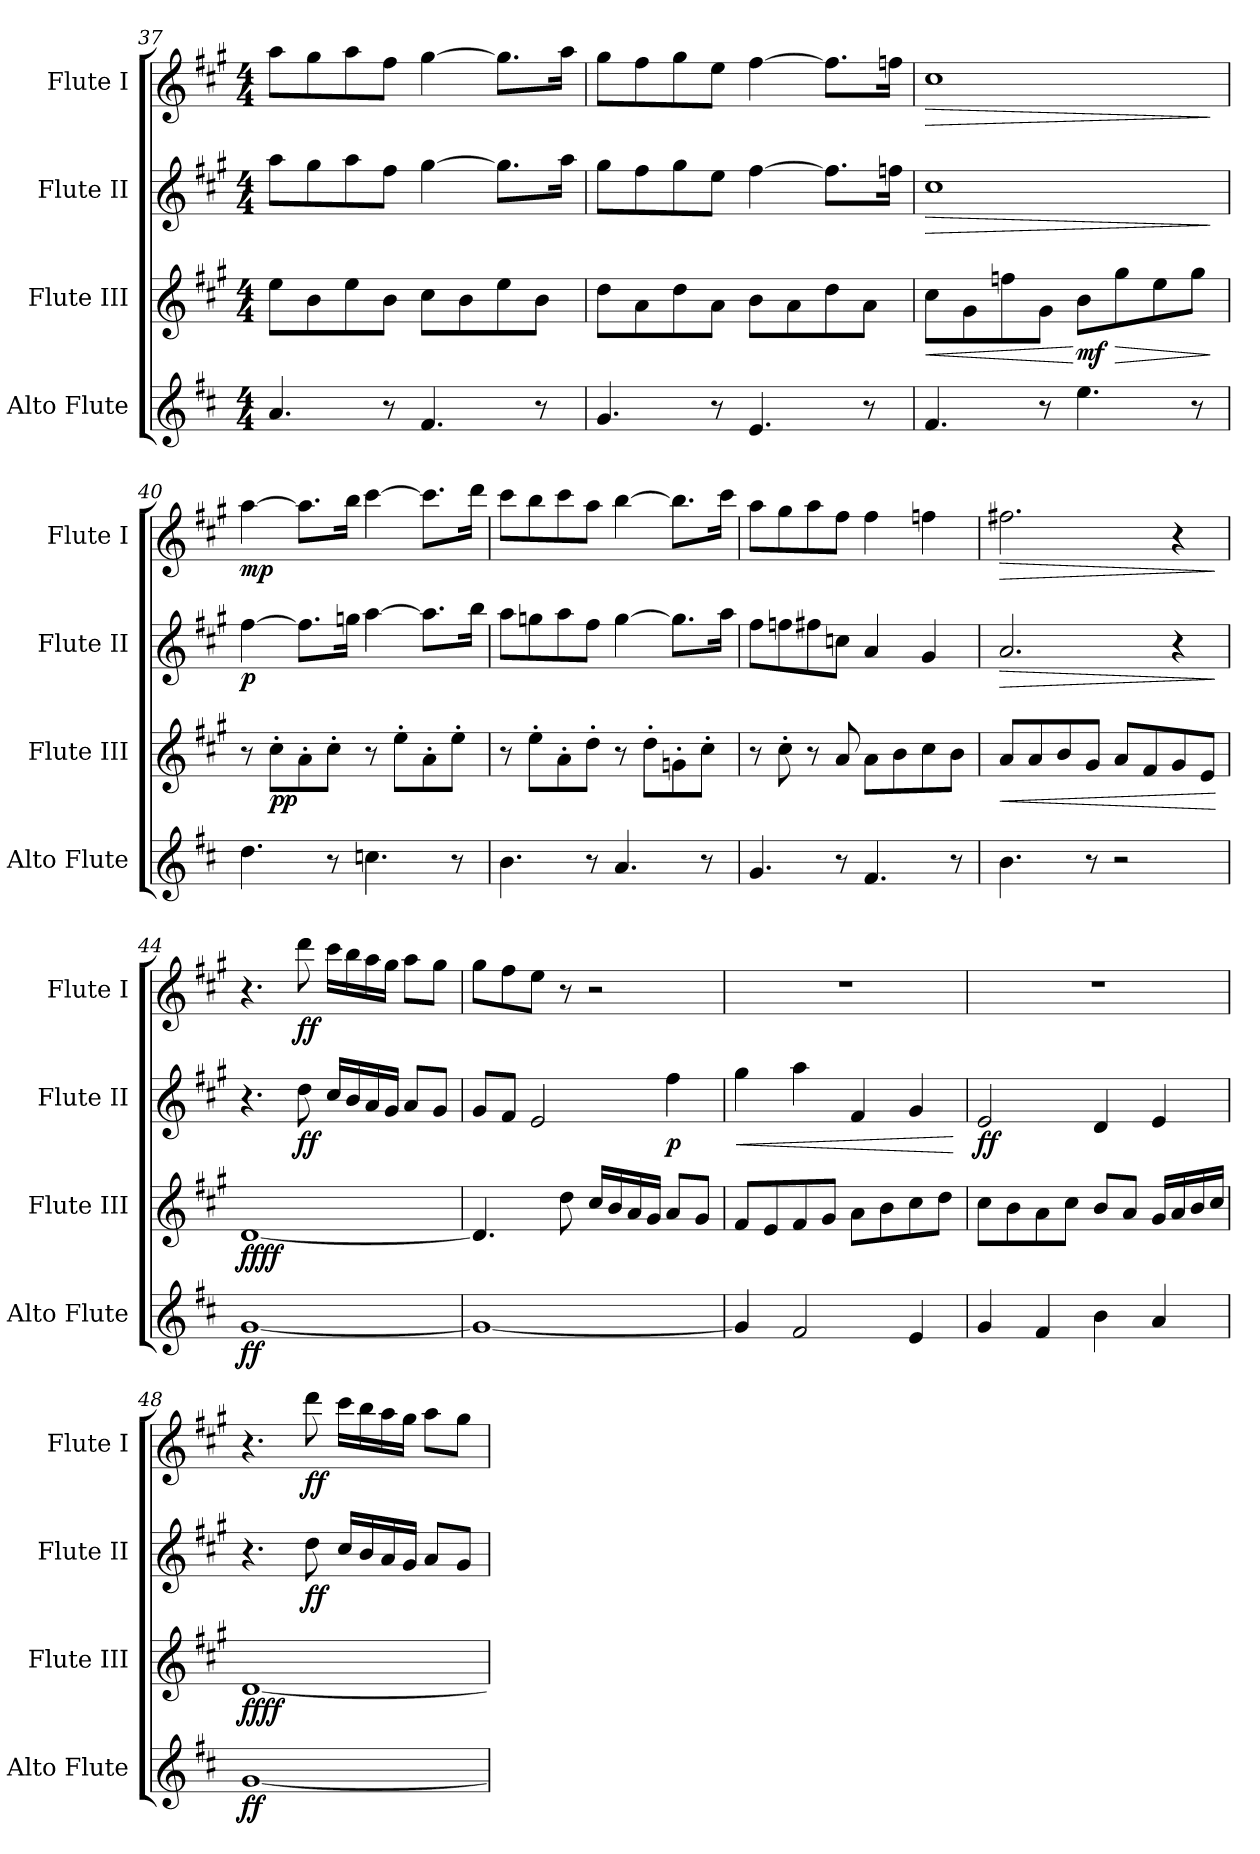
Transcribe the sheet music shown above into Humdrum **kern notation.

**kern	**dynam	**kern	**dynam	**kern	**dynam	**kern	**dynam
*part4	*part4	*part3	*part3	*part2	*part2	*part1	*part1
*staff4	*staff4	*staff3	*staff3	*staff2	*staff2	*staff1	*staff1
*I"Alto Flute	*	*I"Flute III	*	*I"Flute II	*	*I"Flute I	*
*I'Alto Flute	*	*I'Flute III	*	*I'Flute II	*	*I'Flute I	*
*clefG2	*	*clefG2	*	*clefG2	*	*clefG2	*
*ITrd3c5	*	*	*	*	*	*	*
*k[f#c#g#]	*	*k[f#c#g#]	*	*k[f#c#g#]	*	*k[f#c#g#]	*
*M4/4	*	*M4/4	*	*M4/4	*	*M4/4	*
=37	=37	=37	=37	=37	=37	=37	=37
4.e/	.	8ee\L	.	8aa\L	.	8aa\L	.
.	.	8b\	.	8gg#\	.	8gg#\	.
.	.	8ee\	.	8aa\	.	8aa\	.
8r	.	8b\J	.	8ff#\J	.	8ff#\J	.
4.c#/	.	8cc#\L	.	[4gg#\	.	[4gg#\	.
.	.	8b\	.	.	.	.	.
.	.	8ee\	.	8.gg#\L]	.	8.gg#\L]	.
8r	.	8b\J	.	.	.	.	.
.	.	.	.	16aa\Jk	.	16aa\Jk	.
=38	=38	=38	=38	=38	=38	=38	=38
4.d/	.	8dd\L	.	8gg#\L	.	8gg#\L	.
.	.	8a\	.	8ff#\	.	8ff#\	.
.	.	8dd\	.	8gg#\	.	8gg#\	.
8r	.	8a\J	.	8ee\J	.	8ee\J	.
4.B/	.	8b\L	.	[4ff#\	.	[4ff#\	.
.	.	8a\	.	.	.	.	.
.	.	8dd\	.	8.ff#\L]	.	8.ff#\L]	.
8r	.	8a\J	.	.	.	.	.
.	.	.	.	16ffn\Jk	.	16ffn\Jk	.
=39	=39	=39	=39	=39	=39	=39	=39
!	!	!	!LO:HP:b	!	!LO:HP:b	!	!LO:HP:b
4.c#/	.	8cc#\L	<	1cc#	>	1cc#	>
.	.	8g#\	.	.	.	.	.
.	.	8ffn\	.	.	.	.	.
8r	.	8g#\J	.	.	.	.	.
!	!	!	!LO:DY:n=1:b	!	!	!	!
4.b\	.	8b\L	[ mf	.	.	.	.
!	!	!	!LO:HP:b	!	!	!	!
.	.	8gg#\	>	.	.	.	.
.	.	8ee\	.	.	.	.	.
8r	.	8gg#\J	.	.	.	.	.
.	.	.	]	.	]	.	]
=40	=40	=40	=40	=40	=40	=40	=40
!	!	!	!	!	!LO:DY:b	!	!LO:DY:b
4.a\	.	8r	.	[4ff#\	p	[4aa\	mp
!	!	!	!LO:DY:b	!	!	!	!
.	.	8cc#'\L	pp	.	.	.	.
.	.	8a'\	.	8.ff#\L]	.	8.aa\L]	.
8r	.	8cc#'\J	.	.	.	.	.
.	.	.	.	16ggn\Jk	.	16bb\Jk	.
4.gn\	.	8r	.	[4aa\	.	[4ccc#\	.
.	.	8ee'\L	.	.	.	.	.
.	.	8a'\	.	8.aa\L]	.	8.ccc#\L]	.
8r	.	8ee'\J	.	.	.	.	.
.	.	.	.	16bb\Jk	.	16ddd\Jk	.
=41	=41	=41	=41	=41	=41	=41	=41
4.f#\	.	8r	.	8aa\L	.	8ccc#\L	.
.	.	8ee'\L	.	8ggn\	.	8bb\	.
.	.	8a'\	.	8aa\	.	8ccc#\	.
8r	.	8dd'\J	.	8ff#\J	.	8aa\J	.
4.e/	.	8r	.	[4gg\	.	[4bb\	.
.	.	8dd'\L	.	.	.	.	.
.	.	8gn'\	.	8.gg\L]	.	8.bb\L]	.
8r	.	8cc#'\J	.	.	.	.	.
.	.	.	.	16aa\Jk	.	16ccc#\Jk	.
=42	=42	=42	=42	=42	=42	=42	=42
4.d/	.	8r	.	8ff#\L	.	8aa\L	.
.	.	8cc#'\	.	8ffn\	.	8gg#\	.
.	.	8r	.	8ff#X\	.	8aa\	.
8r	.	8a/	.	8ccn\J	.	8ff#\J	.
4.c#/	.	8a\L	.	4a/	.	4ff#\	.
.	.	8b\	.	.	.	.	.
.	.	8cc#\	.	4g#/	.	4ffn\	.
8r	.	8b\J	.	.	.	.	.
=43	=43	=43	=43	=43	=43	=43	=43
!	!	!	!LO:HP:b	!	!LO:HP:b	!	!LO:HP:b
4.f#\	.	8a/L	<	2.a/	>	2.ff#X\	>
.	.	8a/	.	.	.	.	.
.	.	8b/	.	.	.	.	.
8r	.	8g#/J	.	.	.	.	.
2r	.	8a/L	.	.	.	.	.
.	.	8f#/	.	.	.	.	.
.	.	8g#/	.	4r	.	4r	.
.	.	8e/J	.	.	.	.	.
.	.	.	[	.	]	.	]
=44	=44	=44	=44	=44	=44	=44	=44
!	!LO:DY:b	!	!LO:DY:b	!	!	!	!
!	!	!	!LO:DY:n=1:b	!	!	!	!
[1d	ff	[1d	ff ff	4.r	.	4.r	.
!	!	!	!	!	!LO:DY:b	!	!LO:DY:b
.	.	.	.	8dd\	ff	8ddd\	ff
.	.	.	.	16cc#/LL	.	16ccc#\LL	.
.	.	.	.	16b/	.	16bb\	.
.	.	.	.	16a/	.	16aa\	.
.	.	.	.	16g#/JJ	.	16gg#\JJ	.
.	.	.	.	8a/L	.	8aa\L	.
.	.	.	.	8g#/J	.	8gg#\J	.
=45	=45	=45	=45	=45	=45	=45	=45
1d_	.	4.d/]	.	8g#/L	.	8gg#\L	.
.	.	.	.	8f#/J	.	8ff#\	.
.	.	.	.	2e/	.	8ee\J	.
.	.	8dd\	.	.	.	8r	.
.	.	16cc#/LL	.	.	.	2r	.
.	.	16b/	.	.	.	.	.
.	.	16a/	.	.	.	.	.
.	.	16g#/JJ	.	.	.	.	.
!	!	!	!	!	!LO:DY:b	!	!
.	.	8a/L	.	4ff#\	p	.	.
.	.	8g#/J	.	.	.	.	.
=46	=46	=46	=46	=46	=46	=46	=46
!	!	!	!	!	!LO:HP:b	!	!
4d/]	.	8f#/L	.	4gg#\	<	1r	.
.	.	8e/	.	.	.	.	.
2c#/	.	8f#/	.	4aa\	.	.	.
.	.	8g#/J	.	.	.	.	.
.	.	8a\L	.	4f#/	.	.	.
.	.	8b\	.	.	.	.	.
4B/	.	8cc#\	.	4g#/	.	.	.
.	.	8dd\J	.	.	.	.	.
.	.	.	.	.	[	.	.
=47	=47	=47	=47	=47	=47	=47	=47
!	!	!	!	!	!LO:DY:b	!	!
4d/	.	8cc#\L	.	2e/	ff	1r	.
.	.	8b\	.	.	.	.	.
4c#/	.	8a\	.	.	.	.	.
.	.	8cc#\J	.	.	.	.	.
4f#\	.	8b/L	.	4d/	.	.	.
.	.	8a/J	.	.	.	.	.
4e/	.	16g#/LL	.	4e/	.	.	.
.	.	16a/	.	.	.	.	.
.	.	16b/	.	.	.	.	.
.	.	16cc#/JJ	.	.	.	.	.
=48	=48	=48	=48	=48	=48	=48	=48
!	!LO:DY:b	!	!LO:DY:b	!	!	!	!
!	!	!	!LO:DY:n=1:b	!	!	!	!
[1d	ff	[1d	ff ff	4.r	.	4.r	.
!	!	!	!	!	!LO:DY:b	!	!LO:DY:b
.	.	.	.	8dd\	ff	8ddd\	ff
.	.	.	.	16cc#/LL	.	16ccc#\LL	.
.	.	.	.	16b/	.	16bb\	.
.	.	.	.	16a/	.	16aa\	.
.	.	.	.	16g#/JJ	.	16gg#\JJ	.
.	.	.	.	8a/L	.	8aa\L	.
.	.	.	.	8g#/J	.	8gg#\J	.
=	=	=	=	=	=	=	=
*-	*-	*-	*-	*-	*-	*-	*-
